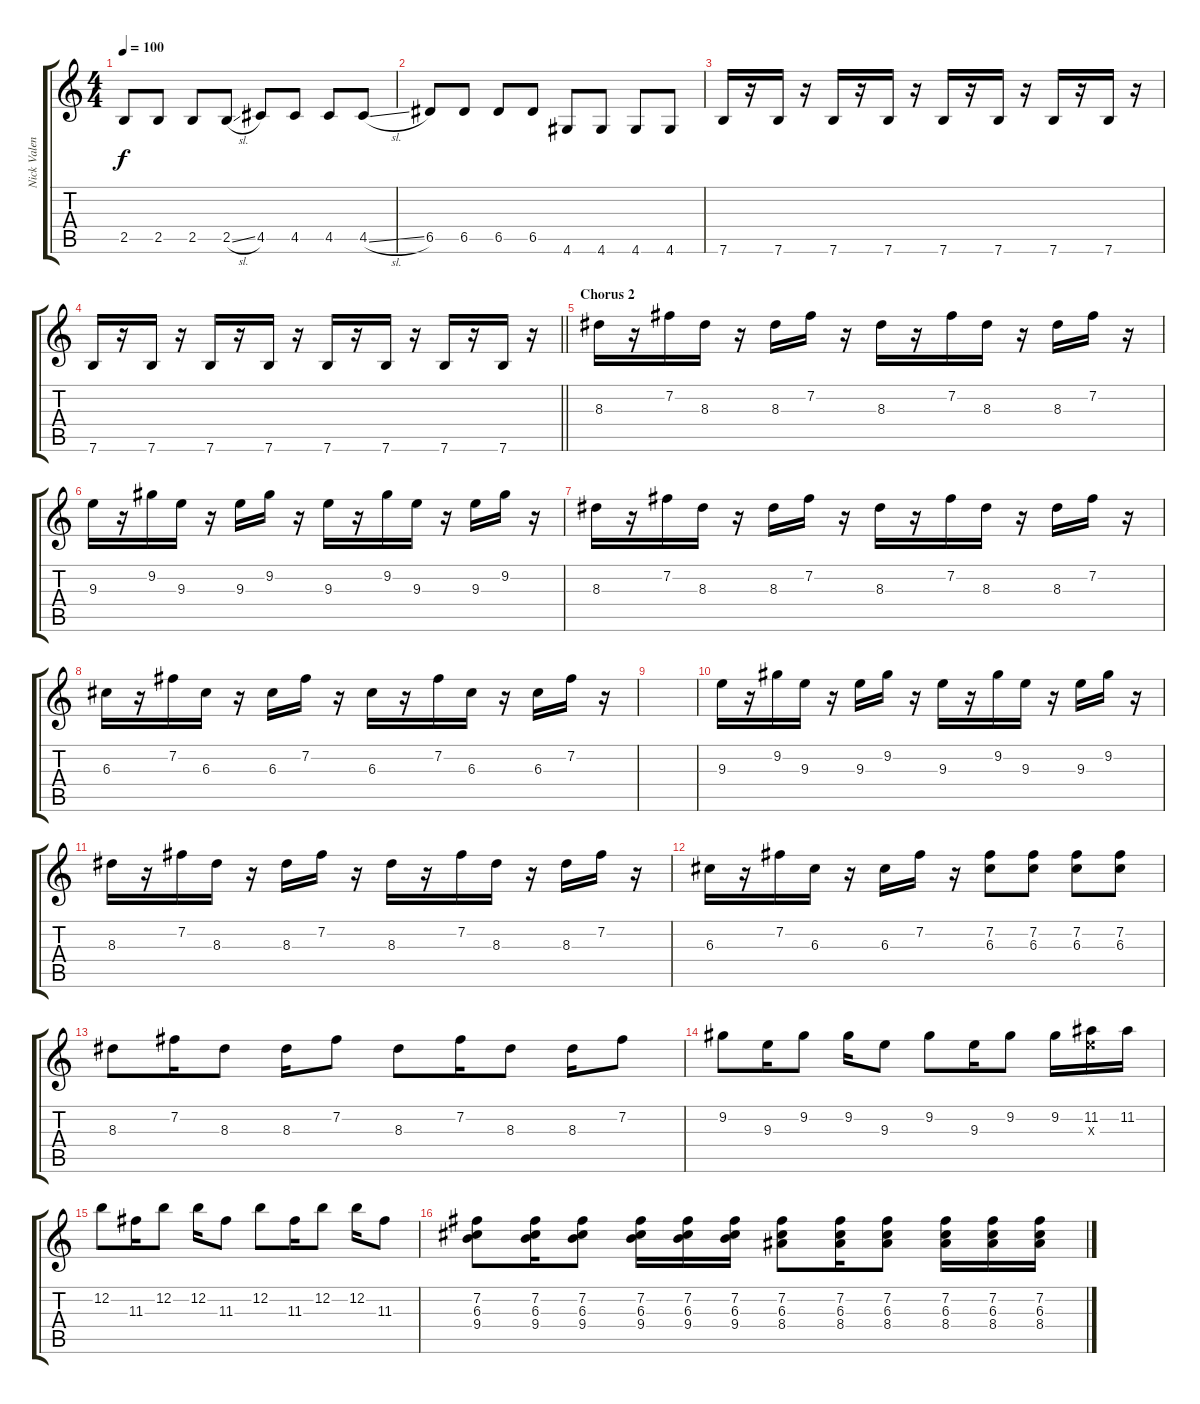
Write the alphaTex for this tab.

\track ("Nick Valensi" "Nick Valen") {instrument overdrivenguitar}
\staff {score tabs}
\tuning (E4 B3 G3 D3 A2 E2) {hide}
\ts (4 4)
\tempo 100
\clef g2
\ks c
2.5.8{dy f} 2.5.8 2.5.8 2.5{sl}.8 4.5.8 4.5.8 4.5.8 4.5{sl}.8 |
6.5.8 6.5.8 6.5.8 6.5.8 4.6.8 4.6.8 4.6.8 4.6.8 |
7.6.16 r.16 7.6.16 r.16 7.6.16 r.16 7.6.16 r.16 7.6.16 r.16 7.6.16 r.16 7.6.16 r.16 7.6.16 r.16 |
\barLineRight lightlight
7.6.16 r.16 7.6.16 r.16 7.6.16 r.16 7.6.16 r.16 7.6.16 r.16 7.6.16 r.16 7.6.16 r.16 7.6.16 r.16 |
\section ("" "Chorus 2")
8.3.16 r.16 7.2.16 8.3.16 r.16 8.3.16 7.2.16 r.16 8.3.16 r.16 7.2.16 8.3.16 r.16 8.3.16 7.2.16 r.16 |
9.3.16 r.16 9.2.16 9.3.16 r.16 9.3.16 9.2.16 r.16 9.3.16 r.16 9.2.16 9.3.16 r.16 9.3.16 9.2.16 r.16 |
8.3.16 r.16 7.2.16 8.3.16 r.16 8.3.16 7.2.16 r.16 8.3.16 r.16 7.2.16 8.3.16 r.16 8.3.16 7.2.16 r.16 |
6.3.16 r.16 7.2.16 6.3.16 r.16 6.3.16 7.2.16 r.16 6.3.16 r.16 7.2.16 6.3.16 r.16 6.3.16 7.2.16 r.16 |
|
9.3.16 r.16 9.2.16 9.3.16 r.16 9.3.16 9.2.16 r.16 9.3.16 r.16 9.2.16 9.3.16 r.16 9.3.16 9.2.16 r.16 |
8.3.16 r.16 7.2.16 8.3.16 r.16 8.3.16 7.2.16 r.16 8.3.16 r.16 7.2.16 8.3.16 r.16 8.3.16 7.2.16 r.16 |
6.3.16 r.16 7.2.16 6.3.16 r.16 6.3.16 7.2.16 r.16 (7.2 6.3).8 (7.2 6.3).8 (7.2 6.3).8 (7.2 6.3).8 |
8.3.8 7.2.16 8.3.8 8.3.16 7.2.8 8.3.8 7.2.16 8.3.8 8.3.16 7.2.8 |
9.2.8 9.3.16 9.2.8 9.2.16 9.3.8 9.2.8 9.3.16 9.2.8 9.2.16 (11.2 9.3{x}).16 11.2.16 |
12.2.8 11.3.16 12.2.8 12.2.16 11.3.8 12.2.8 11.3.16 12.2.8 12.2.16 11.3.8 |
(7.2 6.3 9.4).8 (7.2 6.3 9.4).16 (7.2 6.3 9.4).8 (7.2 6.3 9.4).16 (7.2 6.3 9.4).16 (7.2 6.3 9.4).16 (7.2 6.3 8.4).8 (7.2 6.3 8.4).16 (7.2 6.3 8.4).8 (7.2 6.3 8.4).16 (7.2 6.3 8.4).16 (7.2 6.3 8.4).16
